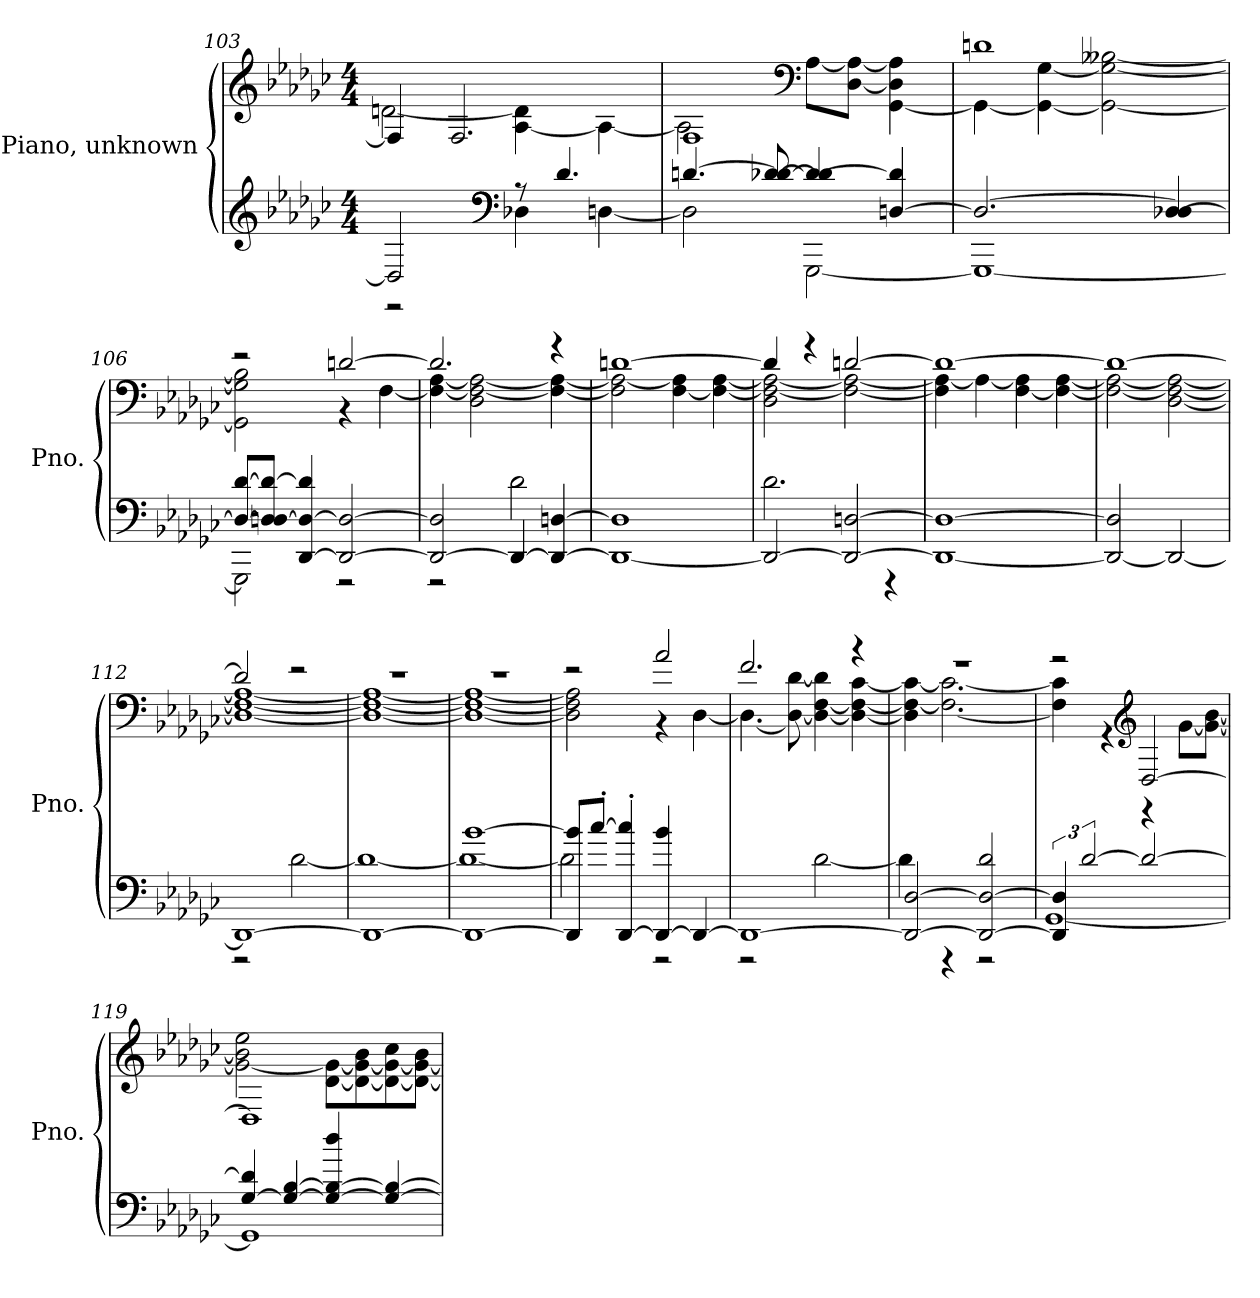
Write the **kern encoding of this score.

**kern	**kern
*part1	*part1
*staff2	*staff1
*I"Piano, unknown	*
*I'Pno.	*
*clefG2	*clefG2
*k[b-e-a-d-g-c-]	*k[b-e-a-d-g-c-]
*M4/4	*M4/4
=103	=103
*^	*^
2D/]	2r	4F/]	[2dn\
.	.	2.F/	.
*clefF4	*	*	*
8r	4D-X\	.	[4A-\ 4d\]
4.d-/	.	.	.
.	[4Dn\	.	4A-\_
=104	=104	=104	=104
[4.dn/	2D\]	1F	2A-\]
[8d-X/ 8d/_	.	.	.
*	*	*clefF4	*
4d-/_ 4d/]	[2GGG-\	.	[8A-\L
.	.	.	[8D-\ 8A-\_J
[4Dn/ 4d-/]	.	.	[4GG-\ 4D-\] 4A-\]
=105	=105	=105	=105
2.D/_	1GGG-_	1dn	4GG-\_
.	.	.	4GG-\_ [4G-\
.	.	.	2GG-\_ 2G-\_ [2B--X\
[4D-X/ 4D/]	.	.	.
!!LO:LB:g=z	!!
=106	=106	=106	=106
8D-/_ [8d-/L	2GGG-\]	2r	2GG-\] 2G-\] 2B--\]
8D-/] [8Dn/ 8d-/_J	.	.	.
[4DD-/ 4D/_ 4d-/]	.	.	.
2DD-/_ 2D/_	2r	[2dn/	4r
.	.	.	[4F\
=107	=107	=107	=107
2DD-/_ 2D/]	2r	2.d/]	4F\_ [4A-\
.	.	.	2D-\ 2F\_ 2A-\_
4DD-/_	2d-\	.	.
4DD-/_ [4Dn/	.	4r	4F\_ 4A-\_
*v	*v	*	*
=108	=108	=108
1DD-_ 1D]	[1dn	2F\] 2A-\_
.	.	[4F\ 4A-\]
.	.	4F\_ [4A-\
=109	=109	=109
*^	*	*
2DD-/_	2.d-\	4d/]	2D-\ 2F\_ 2A-\_
.	.	4r	.
2DD-/_ [2Dn/	.	[2dn/	2F\_ 2A-\_
.	4r	.	.
*v	*v	*	*
=110	=110	=110
1DD-_ 1D_	1d_	4F\] 4A-\_
.	.	4A-\_
.	.	[4F\ 4A-\]
.	.	4F\_ [4A-\
=111	=111	=111
2DD-/_ 2D/]	1d_	2F\_ 2A-\_
2DD-/_	.	[2D-\ 2F\_ 2A-\_
=112	=112	=112
*^	*	*
1DD-_	2r	2d/]	1D-_ 1F_ 1A-_
.	[2d-\	2r	.
!!LO:LB:g=z	!!
=113	=113	=113	=113
1DD-_	1d-_	1r	1D-_ 1F_ 1A-_
=114	=114	=114	=114
1DD-_ [1b-	1d-_	1r	1D-_ 1F_ 1A-_
=115	=115	=115	=115
8DD-/] 8b-/]L	2d-\]	2r	2D-\] 2F\] 2A-\]
[8cc-'/J	.	.	.
[4DD-/' 4cc-/]'	.	.	.
4DD-/_ 4b-/	2r	2a-/	4r
4DD-/_	.	.	[4D-\
=116	=116	=116	=116
1DD-_	2r	2.f/	4.D-\_
.	.	.	8D-\_ [8d-\
.	[2d-\	.	4D-\_ [4F\ 4d-\]
.	.	4r	4D-\_ 4F\_ [4c-\
=117	=117	=117	=117
2DD-/_ [2D-/	4d-\]	1r	4D-\] 4F\_ 4c-\_
.	4r	.	2.F\_ 2.c-\_
2DD-/_ 2D-/_ 2d-/	2r	.	.
=118	=118	=118	=118
6DD-/] 6D-/]	[1GG-	2r	4F\] 4c-\]
[3d-/	.	.	.
.	.	.	4r
*	*	*clefG2	*
2d-/_	.	[2D-/	4r
.	.	.	[8g-\L
.	.	.	8g-\_ [8b-\J
!!LO:LB:g=z	!!
=119	=119	=119	=119
[4G-/ 4d-/]	1GG-]	1D-]	2g-\_ 2b-\] 2ee-\
4G-/_ [4B-/	.	.	.
4G-/_ 4B-/_ 4dd-/	.	.	[8d-\ 8g-\_L
.	.	.	8d-\_ 8g-\_ 8b-\
4G-/_ 4B-/_	.	.	8d-\_ 8g-\_ 8cc-\
.	.	.	8d-\_ 8g-\_ 8b-\J
*v	*v	*	*
*	*v	*v
=	=
*-	*-
